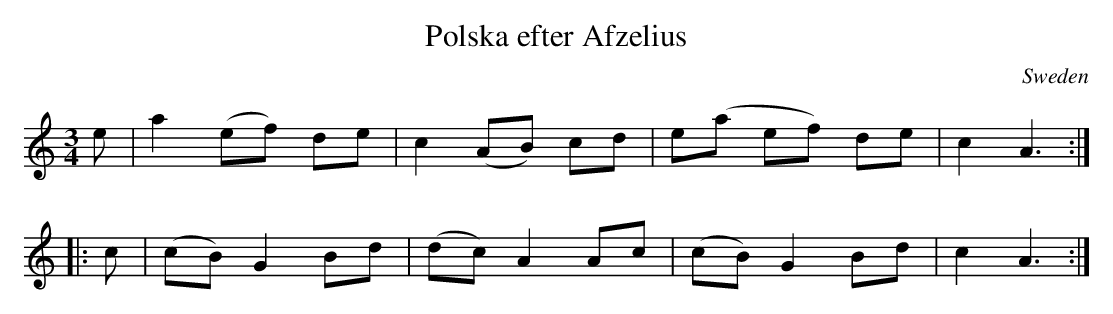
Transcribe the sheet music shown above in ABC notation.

X:1
T:Polska efter Afzelius
L:1/8
M:3/4
O:Sweden
K:A min
e|\
a2 (ef) de |c2 (AB) cd |e(a ef) de |c2 A3::
c|\
(cB)G2 Bd| (dc)A2 Ac| (cB)G2 Bd| c2A3:|
